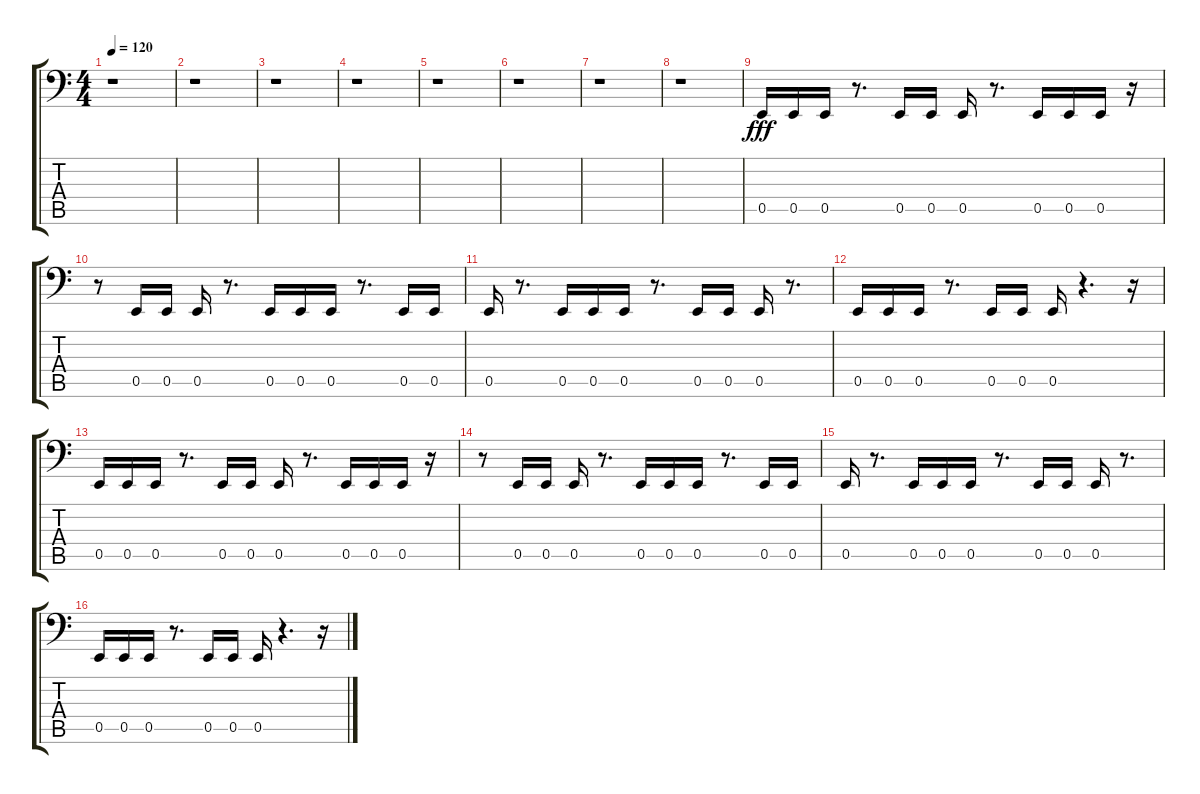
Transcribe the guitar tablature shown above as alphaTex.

\track "" {instrument electricbassfinger}
\staff {score tabs}
\tuning (C3 G2 D2 A1 E1 B0) {hide}
\ts (4 4)
\tempo 120
\clef f4
\ks c
r.1{dy fff instrument electricbassfinger} |
r.1 |
r.1 |
r.1 |
r.1 |
r.1 |
r.1 |
r.1 |
0.5.16 0.5.16 0.5.16 r.8{d} 0.5.16 0.5.16 0.5.16 r.8{d} 0.5.16 0.5.16 0.5.16 r.16 |
r.8 0.5.16 0.5.16 0.5.16 r.8{d} 0.5.16 0.5.16 0.5.16 r.8{d} 0.5.16 0.5.16 |
0.5.16{instrument electricbassfinger} r.8{d} 0.5.16 0.5.16 0.5.16 r.8{d} 0.5.16 0.5.16 0.5.16 r.8{d} |
0.5.16 0.5.16 0.5.16 r.8{d} 0.5.16 0.5.16 0.5.16 r.4{d} r.16 |
0.5.16{instrument electricbassfinger} 0.5.16 0.5.16 r.8{d} 0.5.16 0.5.16 0.5.16 r.8{d} 0.5.16 0.5.16 0.5.16 r.16 |
r.8 0.5.16 0.5.16 0.5.16 r.8{d} 0.5.16 0.5.16 0.5.16 r.8{d} 0.5.16 0.5.16 |
0.5.16 r.8{d} 0.5.16 0.5.16 0.5.16 r.8{d} 0.5.16 0.5.16 0.5.16 r.8{d} |
0.5.16 0.5.16 0.5.16 r.8{d} 0.5.16 0.5.16 0.5.16 r.4{d} r.16
